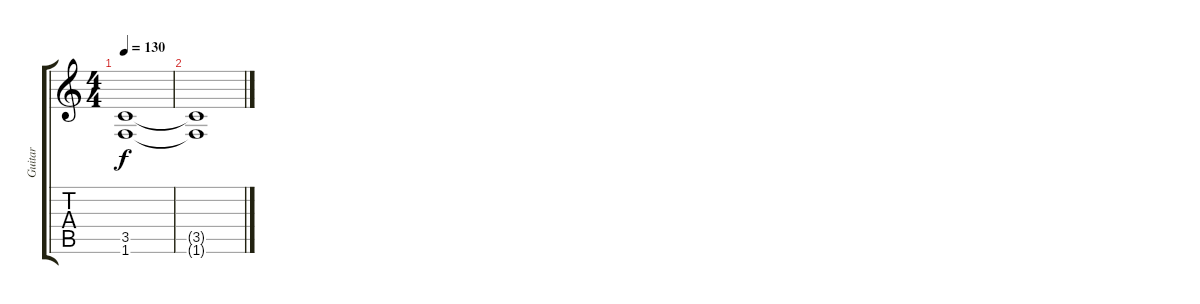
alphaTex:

\track ("Guitar" "Guitar") {instrument distortionguitar}
\staff {score tabs}
\tuning (E4 B3 G3 D3 A2 E2) {hide}
\ts (4 4)
\tempo 130
\clef g2
\ks c
(3.5{t} 1.6{t}).1{dy f} |
(3.5{t} 1.6{t}).1
